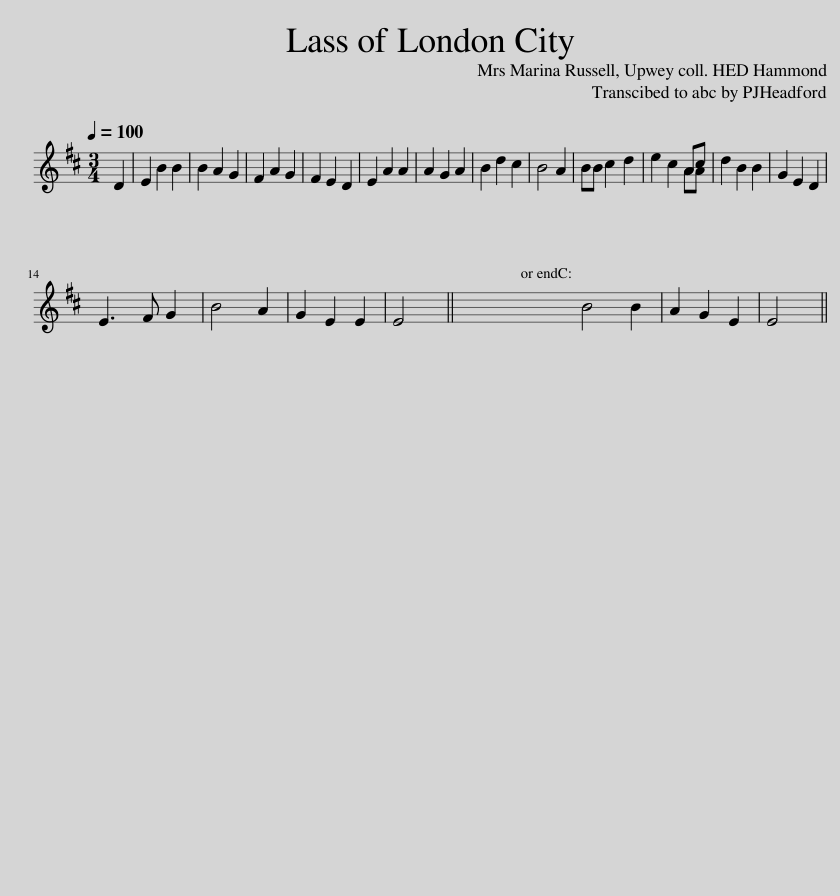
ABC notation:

X:1
%%score ( 1 2 )
L:1/8
Q:1/4=100
M:3/4
I:linebreak $
K:D
V:1 treble
V:2 treble
V:1
 D2 | E2 B2 B2 | B2 A2 G2 | F2 A2 G2 | F2 E2 D2 | %5
 E2 A2 A2 | A2 G2 A2 | B2 d2 c2 | B4 A2 | BB c2 d2 | %10
 e2 c2 Ac | d2 B2 B2 | G2 E2 D2 |$ E3 F G2 | B4 A2 | %15
 G2 E2 E2 | E4 || x2 x2 x2 x2 B4 B2 | A2 G2 E2 | E4 || %20
V:2
 x2 | x6 | x6 | x6 | x6 | %5
 x6 | x6 | x6 | x6 | x6 | %10
 x2 x2 AA | x6 | x6 |$ x6 | x6 | %15
 x6 | x4 || x14 | x6 | x4 || %20
